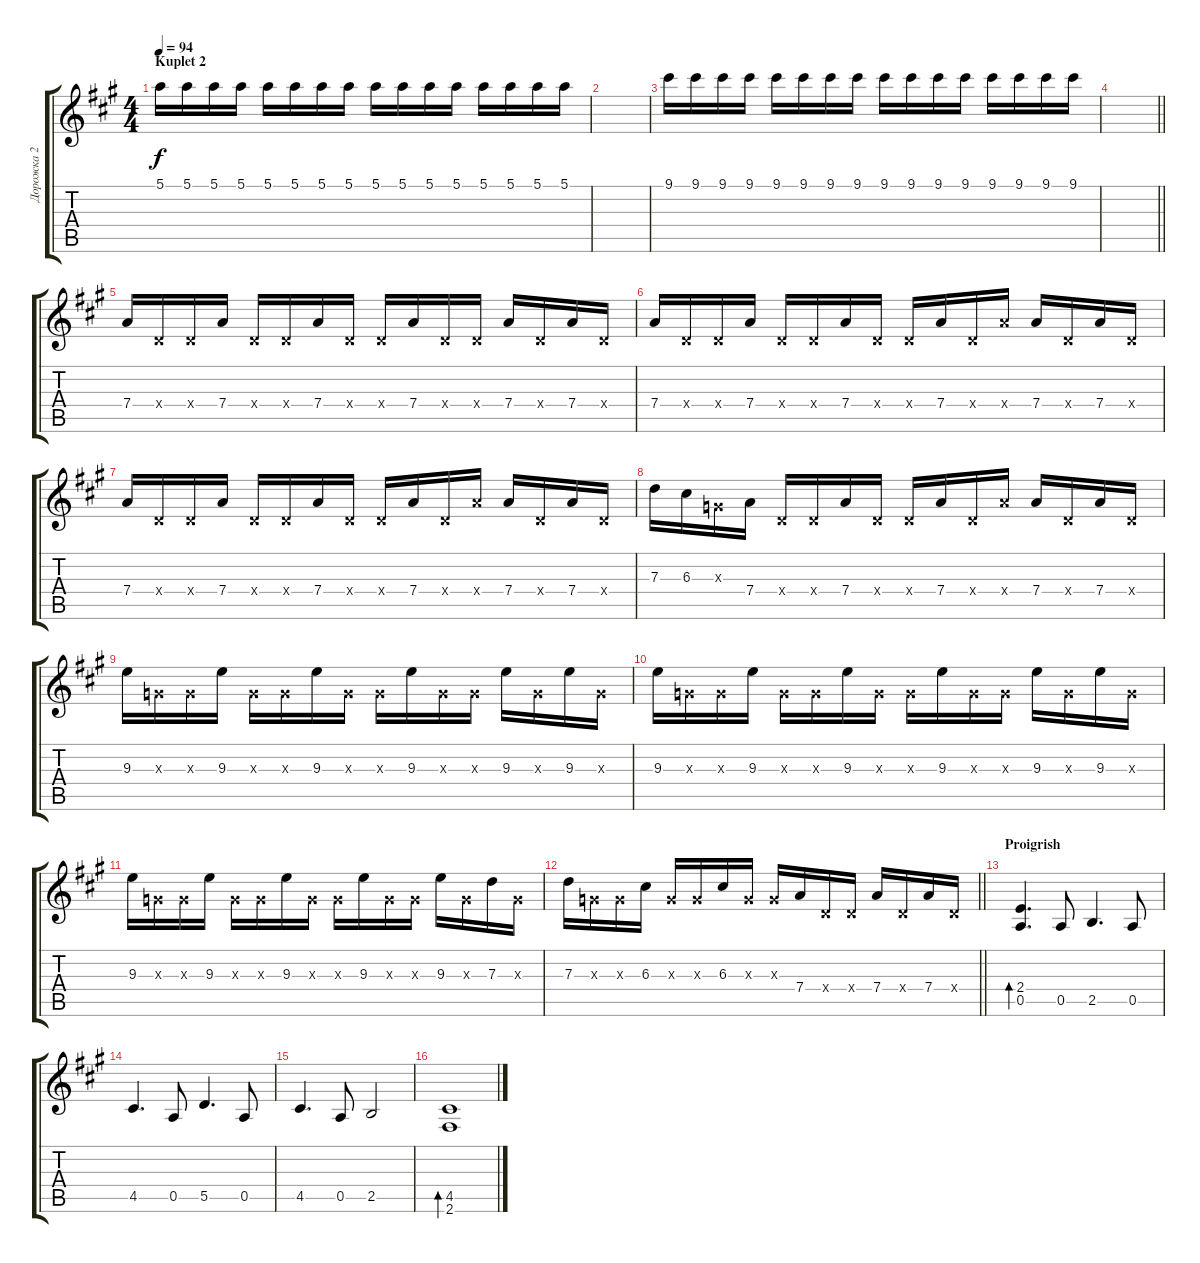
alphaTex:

\track ("Дорожка 2" "Дорожка 2") {instrument acousticguitarsteel}
\staff {score tabs}
\tuning (E4 B3 G3 D3 A2 E2) {hide}
\ts (4 4)
\section ("" "Kuplet 2")
\tempo 94
\clef g2
\ks a
5.1.16{dy f volume 15} 5.1.16 5.1.16{volume 11} 5.1.16 5.1.16{volume 8} 5.1.16 5.1.16{volume 5} 5.1.16 5.1.16{volume 2} 5.1.16 5.1.16{volume 2} 5.1.16 5.1.16 5.1.16 5.1.16 5.1.16 |
|
9.1.16{volume 15} 9.1.16 9.1.16{volume 11} 9.1.16 9.1.16{volume 8} 9.1.16 9.1.16{volume 5} 9.1.16 9.1.16{volume 2} 9.1.16 9.1.16{volume 2} 9.1.16 9.1.16 9.1.16 9.1.16 9.1.16 |
\barLineRight lightlight
|
7.4.16{volume 15} 0.4{x}.16 0.4{x}.16 7.4.16 0.4{x}.16 0.4{x}.16 7.4.16 0.4{x}.16 0.4{x}.16 7.4.16 0.4{x}.16 0.4{x}.16 7.4.16 0.4{x}.16 7.4.16 0.4{x}.16 |
7.4.16 0.4{x}.16 0.4{x}.16 7.4.16 0.4{x}.16 0.4{x}.16 7.4.16 0.4{x}.16 0.4{x}.16 7.4.16 0.4{x}.16 7.4{x}.16 7.4.16 0.4{x}.16 7.4.16 0.4{x}.16 |
7.4.16 0.4{x}.16 0.4{x}.16 7.4.16 0.4{x}.16 0.4{x}.16 7.4.16 0.4{x}.16 0.4{x}.16 7.4.16 0.4{x}.16 7.4{x}.16 7.4.16 0.4{x}.16 7.4.16 0.4{x}.16 |
7.3.16 6.3.16 0.3{x}.16 7.4.16 0.4{x}.16 0.4{x}.16 7.4.16 0.4{x}.16 0.4{x}.16 7.4.16 0.4{x}.16 7.4{x}.16 7.4.16 0.4{x}.16 7.4.16 0.4{x}.16 |
9.3.16 0.3{x}.16 0.3{x}.16 9.3.16 0.3{x}.16 0.3{x}.16 9.3.16 0.3{x}.16 0.3{x}.16 9.3.16 0.3{x}.16 0.3{x}.16 9.3.16 0.3{x}.16 9.3.16 0.3{x}.16 |
9.3.16 0.3{x}.16 0.3{x}.16 9.3.16 0.3{x}.16 0.3{x}.16 9.3.16 0.3{x}.16 0.3{x}.16 9.3.16 0.3{x}.16 0.3{x}.16 9.3.16 0.3{x}.16 9.3.16 0.3{x}.16 |
9.3.16 0.3{x}.16 0.3{x}.16 9.3.16 0.3{x}.16 0.3{x}.16 9.3.16 0.3{x}.16 0.3{x}.16 9.3.16 0.3{x}.16 0.3{x}.16 9.3.16 0.3{x}.16 7.3.16 0.3{x}.16 |
\barLineRight lightlight
7.3.16 0.3{x}.16 0.3{x}.16 6.3.16 0.3{x}.16 0.3{x}.16 6.3.16 0.3{x}.16 0.3{x}.16 7.4.16 0.4{x}.16 0.4{x}.16 7.4.16 0.4{x}.16 7.4.16 0.4{x}.16 |
\section ("" "Proigrish")
(2.4 0.5).4{d bd 60} 0.5.8 2.5.4{d} 0.5.8 |
4.5.4{d} 0.5.8 5.5.4{d} 0.5.8 |
4.5.4{d} 0.5.8 2.5.2 |
(4.5 2.6).1{bd 60}
